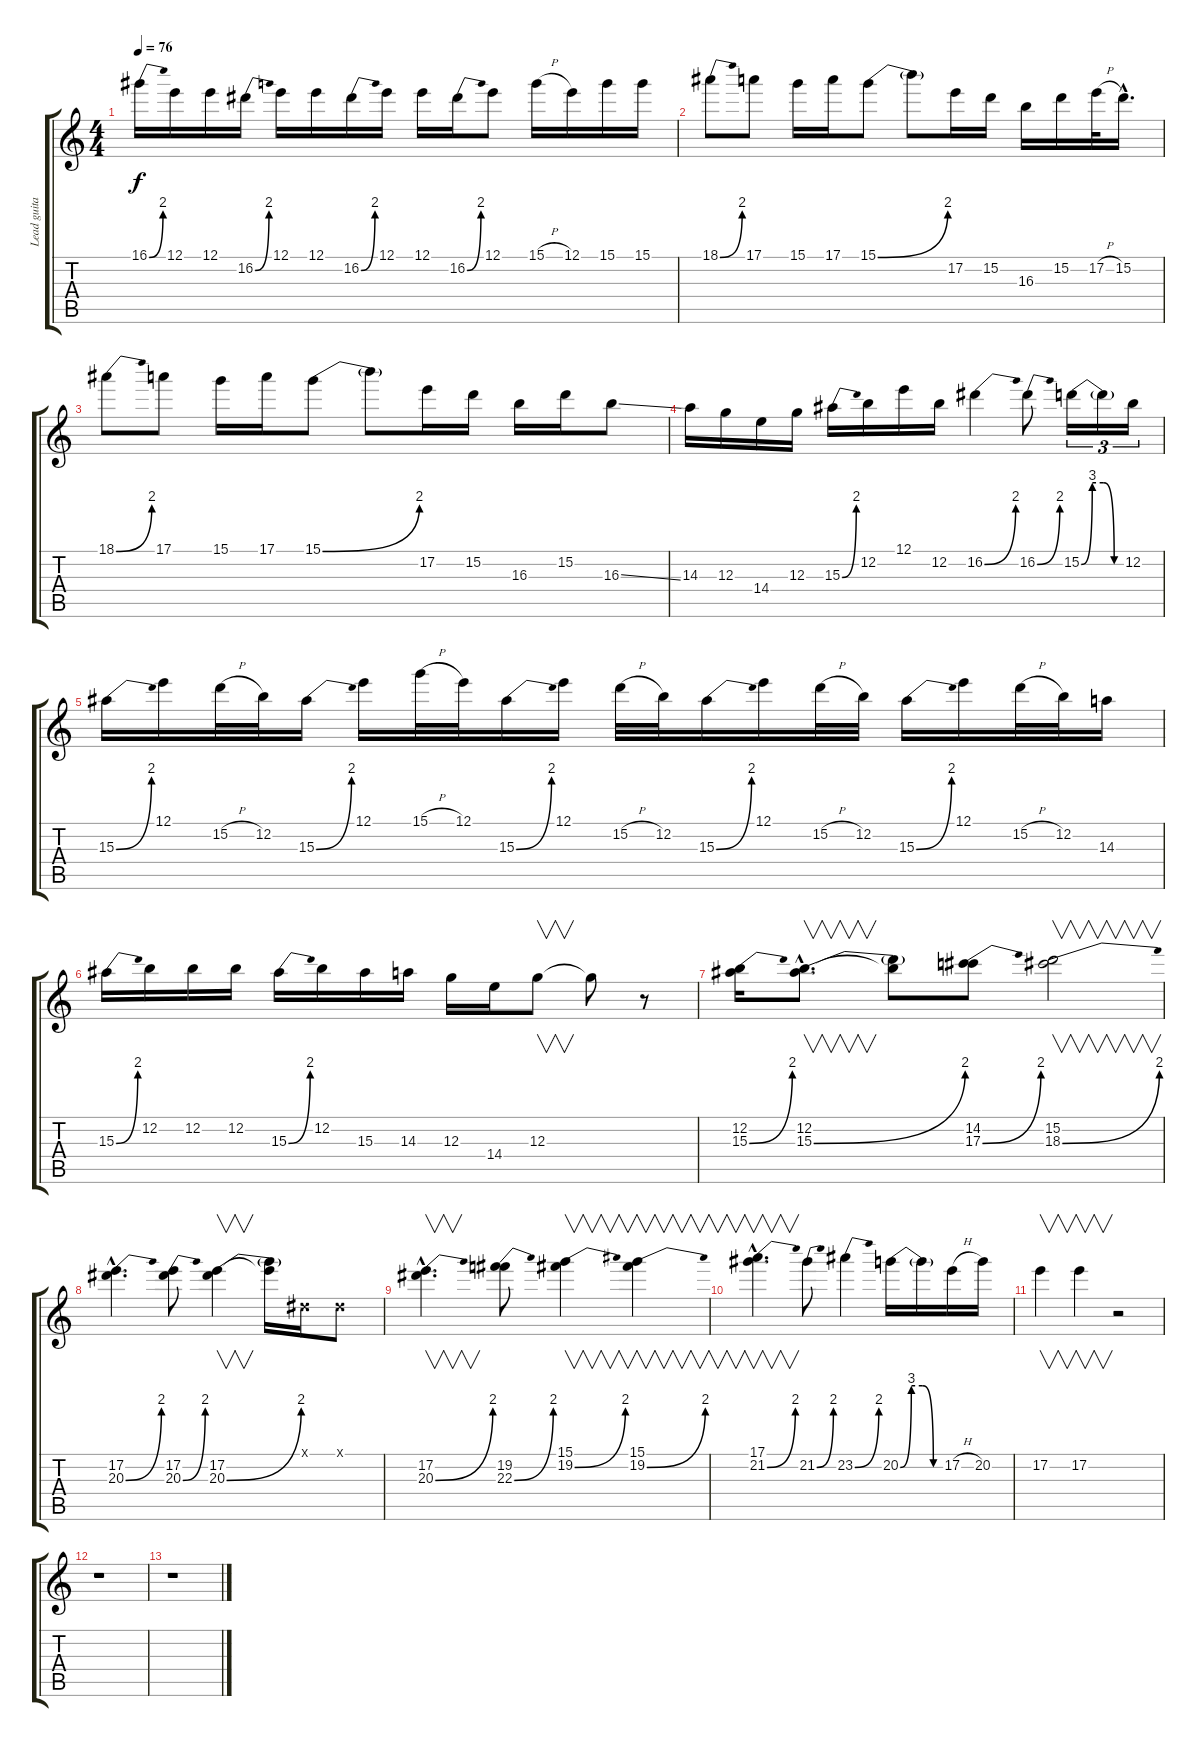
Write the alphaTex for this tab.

\track ("Lead guitar" "Lead guita") {instrument distortionguitar}
\staff {score tabs}
\tuning (E4 B3 G3 D3 A2 E2) {hide}
\ts (4 4)
\tempo 76
\clef g2
\ks c
16.1{be (bend 0 0 60 8)}.16{dy f} 12.1.16 12.1.16 16.2{be (bend 0 0 60 8)}.16 12.1.16 12.1.16 16.2{be (bend 0 0 60 8)}.16 12.1.16 12.1.16 16.2{be (bend 0 0 60 8)}.16 12.1.8 15.1{h}.16 12.1.16 15.1.16 15.1.16 |
18.1{be (bend 0 0 60 8)}.8 17.1.8 15.1.16 17.1.16 15.1{be (bend 0 0 60 8)}.8 15.1{t}.8 17.2.16 15.2.16 16.3.16 15.2.16 17.2{h}.32 15.2{hac}.16{d} |
18.1{be (bend 0 0 60 8)}.8 17.1.8 15.1.16 17.1.16 15.1{be (bend 0 0 60 8)}.8 15.1{t}.8 17.2.16 15.2.16 16.3.16 15.2.16 16.3{ss}.8 |
14.3.16 12.3.16 14.4.16 12.3.16 15.3{be (bend 0 0 60 8)}.16 12.2.16 12.1.16 12.2.16 16.2{be (bend 0 0 60 8)}.4 16.2{be (bend 0 0 60 8)}.8 15.2{be (custom 0 0 15 12 30 12 45 0 60 0)}.16{tu (3 2)} 15.2{t}.16{tu (3 2)} 12.2.16{tu (3 2)} |
15.3{be (bend 0 0 60 8)}.16 12.1.16 15.2{h}.32 12.2.32 15.3{be (bend 0 0 60 8)}.16 12.1.16 15.1{h}.32 12.1.32 15.3{be (bend 0 0 60 8)}.16 12.1.16 15.2{h}.32 12.2.32 15.3{be (bend 0 0 60 8)}.16 12.1.16 15.2{h}.32 12.2.32 15.3{be (bend 0 0 60 8)}.16 12.1.16 15.2{h}.32 12.2.32 14.3.16 |
15.3{be (bend 0 0 60 8)}.16 12.2.16 12.2.16 12.2.16 15.3{be (bend 0 0 60 8)}.16 12.2.16 15.3.16 14.3.16 12.3.16 14.4.16 12.3.8{v} 12.3{t}.8 r.8 |
(12.2 15.3{be (bend 0 0 60 8)}).16 (12.2{hac} 15.3{be (bend 0 0 60 8) hac}).8{v d} (12.2{t} 15.3{t}).8 (14.2 17.3{be (bend 0 0 60 8)}).8 (15.2 18.3{be (bend 0 0 60 8)}).2{v} |
(17.2{hac} 20.3{be (bend 0 0 60 8) hac}).4{d} (17.2 20.3{be (bend 0 0 60 8)}).8 (17.2 20.3{be (bend 0 0 60 8)}).4{v} (17.2{t} 20.3{t}).16 -1.1{x}.16 -1.1{x}.8 |
(17.2{hac} 20.3{be (bend 0 0 60 8) hac}).4{v d} (19.2 22.3{be (bend 0 0 60 8)}).8 (15.1 19.2{be (bend 0 0 60 8)}).4{v} (15.1 19.2{be (bend 0 0 60 8)}).4{v} |
(17.1{hac} 21.2{be (bend 0 0 60 8) hac}).4{v d} 21.2{be (bend 0 0 60 8)}.8 23.2{be (bend 0 0 60 8)}.4 20.2{be (custom 0 0 15 12 30 12 45 0 60 0)}.16 20.2{t}.16 17.2{h}.16 20.2.16 |
17.2.4{v} 17.2.4{v} r.2 |
r.1 |
r.1
